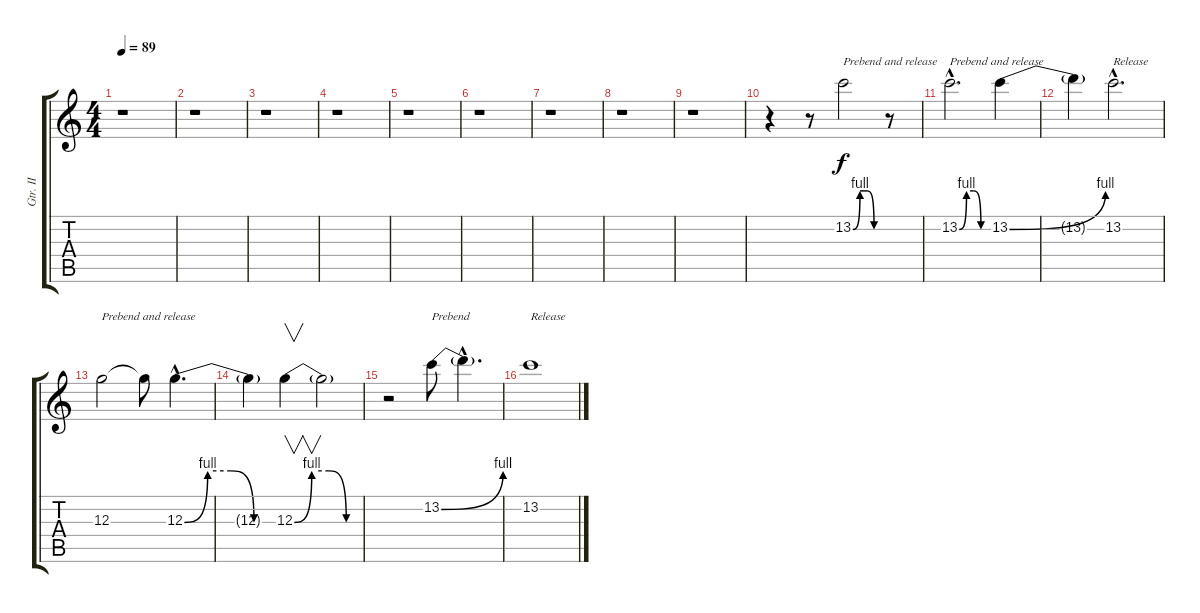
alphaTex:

\track ("Gtr. II" "Gtr. II") {instrument distortionguitar}
\staff {score tabs}
\tuning (E4 B3 G3 D3 A2 E2) {hide}
\ts (4 4)
\tempo 89
\clef g2
\ks c
r.1{dy f} |
r.1 |
r.1 |
r.1 |
r.1 |
r.1 |
r.1 |
r.1 |
r.1 |
r.4 r.8 13.2{be (custom 0 0 15 4 30 4 45 0 60 0)}.2{txt "Prebend and release"} r.8 |
13.2{be (custom 0 0 15 4 30 4 45 0 60 0) hac}.2{d txt "Prebend and release"} 13.2{be (bend 0 0 60 4)}.4 |
13.2{t}.4 13.2{hac}.2{d txt "Release"} |
12.3.2{txt "Prebend and release"} 12.3{t}.8 12.3{be (custom 0 0 15 4 30 4 45 0 60 0) hac}.4{d} |
12.3{t}.4 12.3{be (custom 0 0 15 4 30 4 45 0 60 0)}.4{v} 12.3{t}.2 |
r.2 13.2{be (bend 0 0 60 4)}.8{txt "Prebend"} 13.2{hac t}.4{d} |
13.2.1{txt "Release"}
